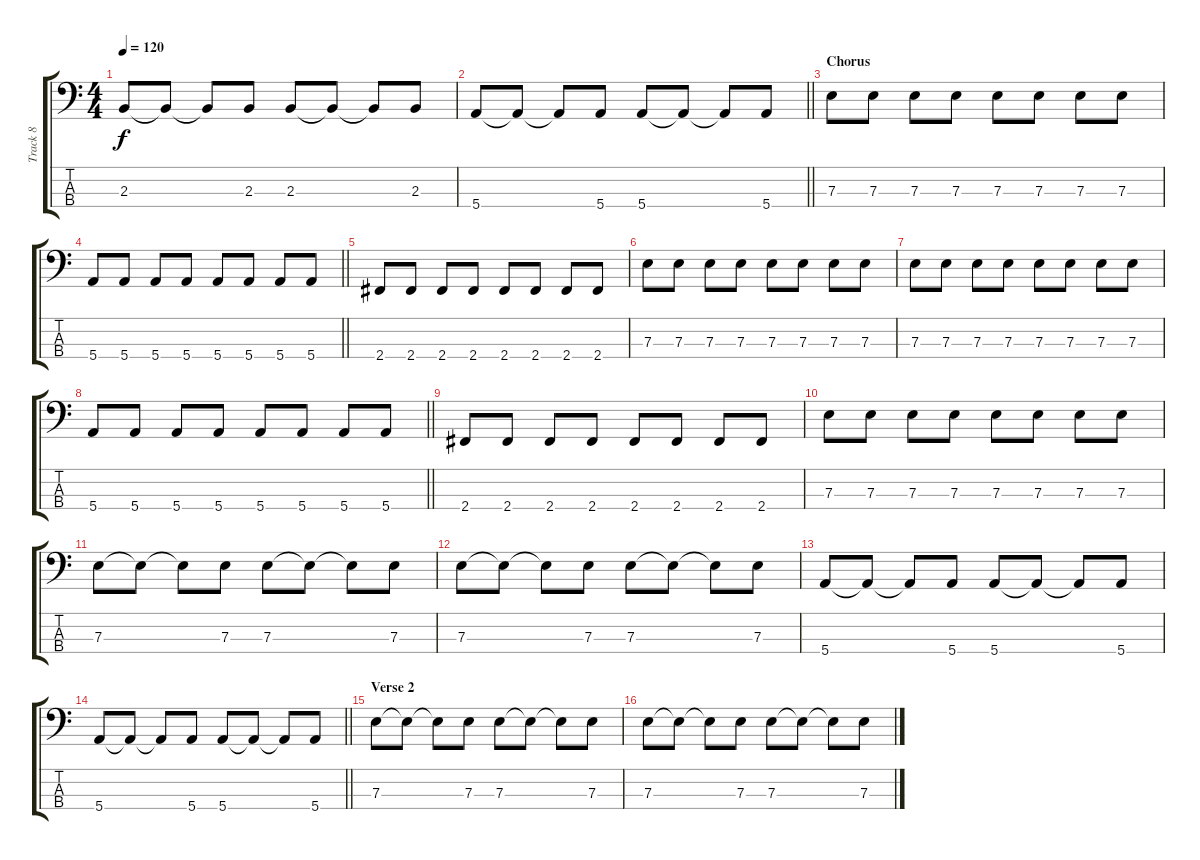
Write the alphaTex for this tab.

\track ("Track 8" "Track 8") {instrument electricbassfinger}
\staff {score tabs}
\tuning (G2 D2 A1 E1) {hide}
\ts (4 4)
\tempo 120
\clef f4
\ks c
2.3.8{dy f} 2.3{t}.8 2.3{t}.8 2.3.8 2.3.8 2.3{t}.8 2.3{t}.8 2.3.8 |
\barLineRight lightlight
5.4.8 5.4{t}.8 5.4{t}.8 5.4.8 5.4.8 5.4{t}.8 5.4{t}.8 5.4.8 |
\section ("" "Chorus")
7.3.8 7.3.8 7.3.8 7.3.8 7.3.8 7.3.8 7.3.8 7.3.8 |
\barLineRight lightlight
5.4.8 5.4.8 5.4.8 5.4.8 5.4.8 5.4.8 5.4.8 5.4.8 |
2.4.8 2.4.8 2.4.8 2.4.8 2.4.8 2.4.8 2.4.8 2.4.8 |
7.3.8 7.3.8 7.3.8 7.3.8 7.3.8 7.3.8 7.3.8 7.3.8 |
7.3.8 7.3.8 7.3.8 7.3.8 7.3.8 7.3.8 7.3.8 7.3.8 |
\barLineRight lightlight
5.4.8 5.4.8 5.4.8 5.4.8 5.4.8 5.4.8 5.4.8 5.4.8 |
2.4.8 2.4.8 2.4.8 2.4.8 2.4.8 2.4.8 2.4.8 2.4.8 |
7.3.8 7.3.8 7.3.8 7.3.8 7.3.8 7.3.8 7.3.8 7.3.8 |
7.3.8 7.3{t}.8 7.3{t}.8 7.3.8 7.3.8 7.3{t}.8 7.3{t}.8 7.3.8 |
7.3.8 7.3{t}.8 7.3{t}.8 7.3.8 7.3.8 7.3{t}.8 7.3{t}.8 7.3.8 |
5.4.8 5.4{t}.8 5.4{t}.8 5.4.8 5.4.8 5.4{t}.8 5.4{t}.8 5.4.8 |
\barLineRight lightlight
5.4.8 5.4{t}.8 5.4{t}.8 5.4.8 5.4.8 5.4{t}.8 5.4{t}.8 5.4.8 |
\section ("" "Verse 2")
7.3.8 7.3{t}.8 7.3{t}.8 7.3.8 7.3.8 7.3{t}.8 7.3{t}.8 7.3.8 |
7.3.8 7.3{t}.8 7.3{t}.8 7.3.8 7.3.8 7.3{t}.8 7.3{t}.8 7.3.8
